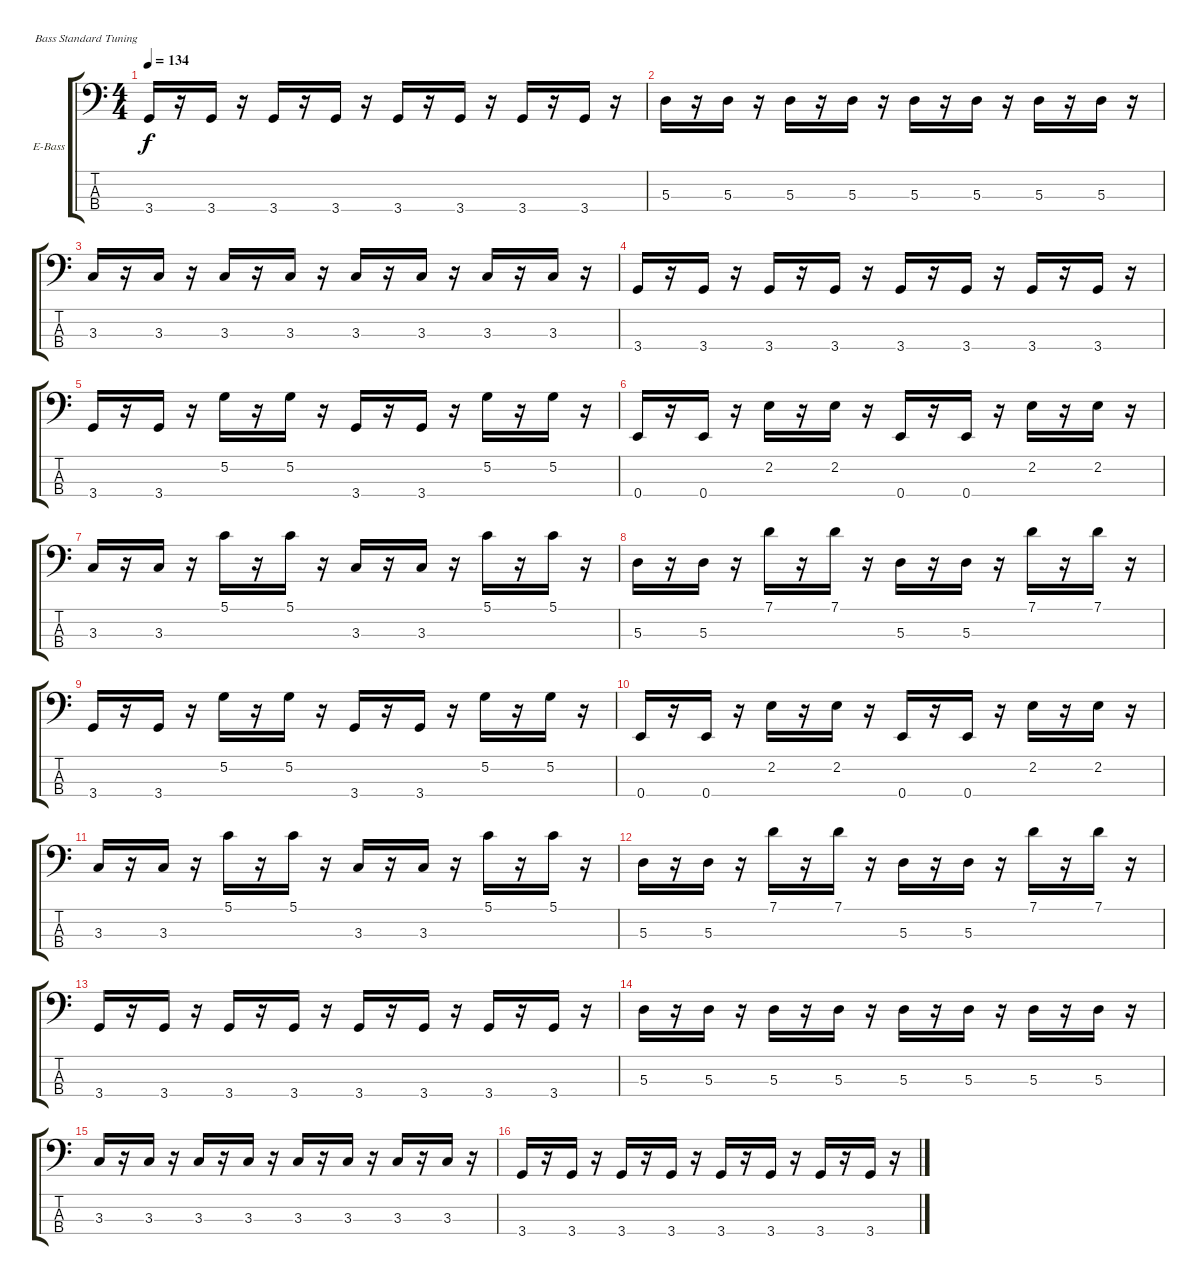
\defaultSystemsLayout 4
\bracketExtendMode groupsimilarinstruments
\firstSystemTrackNameOrientation horizontal
\otherSystemsTrackNameOrientation horizontal
\track ("Тихомиров-Басс" "E-Bass") {instrument electricbassfinger}
\staff {score tabs}
\tuning (G2 D2 A1 E1)
\ts (4 4)
\tempo 134
\clef f4
\scale
0.333333
\ks c
3.4.16{dy f} r.16 3.4.16 r.16 3.4.16 r.16 3.4.16 r.16 3.4.16 r.16 3.4.16 r.16 3.4.16 r.16 3.4.16 r.16 |
\scale
0.333333 5.3.16 r.16 5.3.16 r.16 5.3.16 r.16 5.3.16 r.16 5.3.16 r.16 5.3.16 r.16 5.3.16 r.16 5.3.16 r.16 |
\scale
0.333333 3.3.16 r.16 3.3.16 r.16 3.3.16 r.16 3.3.16 r.16 3.3.16 r.16 3.3.16 r.16 3.3.16 r.16 3.3.16 r.16 |
\scale
0.333333 3.4.16 r.16 3.4.16 r.16 3.4.16 r.16 3.4.16 r.16 3.4.16 r.16 3.4.16 r.16 3.4.16 r.16 3.4.16 r.16 |
\scale
0.333333 3.4.16 r.16 3.4.16 r.16 5.2.16 r.16 5.2.16 r.16 3.4.16 r.16 3.4.16 r.16 5.2.16 r.16 5.2.16 r.16 |
\scale
0.333333 0.4.16 r.16 0.4.16 r.16 2.2.16 r.16 2.2.16 r.16 0.4.16 r.16 0.4.16 r.16 2.2.16 r.16 2.2.16 r.16 |
\scale
0.333333 3.3.16 r.16 3.3.16 r.16 5.1.16 r.16 5.1.16 r.16 3.3.16 r.16 3.3.16 r.16 5.1.16 r.16 5.1.16 r.16 |
\scale
0.333333 5.3.16 r.16 5.3.16 r.16 7.1.16 r.16 7.1.16 r.16 5.3.16 r.16 5.3.16 r.16 7.1.16 r.16 7.1.16 r.16 |
\scale
0.333333 3.4.16 r.16 3.4.16 r.16 5.2.16 r.16 5.2.16 r.16 3.4.16 r.16 3.4.16 r.16 5.2.16 r.16 5.2.16 r.16 |
\scale
0.333333 0.4.16 r.16 0.4.16 r.16 2.2.16 r.16 2.2.16 r.16 0.4.16 r.16 0.4.16 r.16 2.2.16 r.16 2.2.16 r.16 |
\scale
0.333333 3.3.16 r.16 3.3.16 r.16 5.1.16 r.16 5.1.16 r.16 3.3.16 r.16 3.3.16 r.16 5.1.16 r.16 5.1.16 r.16 |
\scale
0.333333 5.3.16 r.16 5.3.16 r.16 7.1.16 r.16 7.1.16 r.16 5.3.16 r.16 5.3.16 r.16 7.1.16 r.16 7.1.16 r.16 |
\scale
0.333333 3.4.16 r.16 3.4.16 r.16 3.4.16 r.16 3.4.16 r.16 3.4.16 r.16 3.4.16 r.16 3.4.16 r.16 3.4.16 r.16 |
\scale
0.333333 5.3.16 r.16 5.3.16 r.16 5.3.16 r.16 5.3.16 r.16 5.3.16 r.16 5.3.16 r.16 5.3.16 r.16 5.3.16 r.16 |
\scale
0.333333 3.3.16 r.16 3.3.16 r.16 3.3.16 r.16 3.3.16 r.16 3.3.16 r.16 3.3.16 r.16 3.3.16 r.16 3.3.16 r.16 |
\scale
0.333333 3.4.16 r.16 3.4.16 r.16 3.4.16 r.16 3.4.16 r.16 3.4.16 r.16 3.4.16 r.16 3.4.16 r.16 3.4.16 r.16
